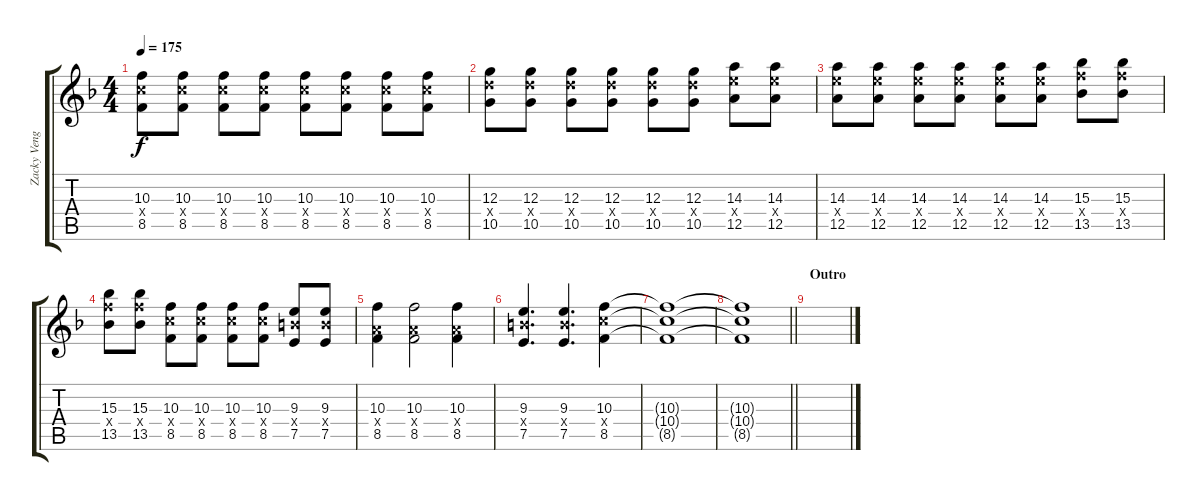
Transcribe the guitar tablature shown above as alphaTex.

\track ("Zacky Vengeance" "Zacky Veng") {instrument distortionguitar}
\staff {score tabs}
\tuning (E4 B3 G3 D3 A2 D2) {hide}
\ts (4 4)
\tempo 175
\clef g2
\ks f
(10.3 10.4{x} 8.5).8{dy f} (10.3 10.4{x} 8.5).8 (10.3 10.4{x} 8.5).8 (10.3 10.4{x} 8.5).8 (10.3 10.4{x} 8.5).8 (10.3 10.4{x} 8.5).8 (10.3 10.4{x} 8.5).8 (10.3 10.4{x} 8.5).8 |
(12.3 12.4{x} 10.5).8 (12.3 12.4{x} 10.5).8 (12.3 12.4{x} 10.5).8 (12.3 12.4{x} 10.5).8 (12.3 12.4{x} 10.5).8 (12.3 12.4{x} 10.5).8 (14.3 14.4{x} 12.5).8 (14.3 14.4{x} 12.5).8 |
(14.3 14.4{x} 12.5).8 (14.3 14.4{x} 12.5).8 (14.3 14.4{x} 12.5).8 (14.3 14.4{x} 12.5).8 (14.3 14.4{x} 12.5).8 (14.3 14.4{x} 12.5).8 (15.3 15.4{x} 13.5).8 (15.3 15.4{x} 13.5).8 |
(15.3 15.4{x} 13.5).8 (15.3 15.4{x} 13.5).8 (10.3 10.4{x} 8.5).8 (10.3 10.4{x} 8.5).8 (10.3 10.4{x} 8.5).8 (10.3 10.4{x} 8.5).8 (9.3 9.4{x} 7.5).8 (9.3 9.4{x} 7.5).8 |
(10.3 7.4{x} 8.5).4 (10.3 7.4{x} 8.5).2 (10.3 7.4{x} 8.5).4 |
(9.3 9.4{x} 7.5).4{d} (9.3 9.4{x} 7.5).4{d} (10.3 10.4{x} 8.5).4 |
(10.3{t} 10.4{t} 8.5{t}).1 |
\barLineRight lightlight
(10.3{t} 10.4{t} 8.5{t}).1 |
\section ("" "Outro")
